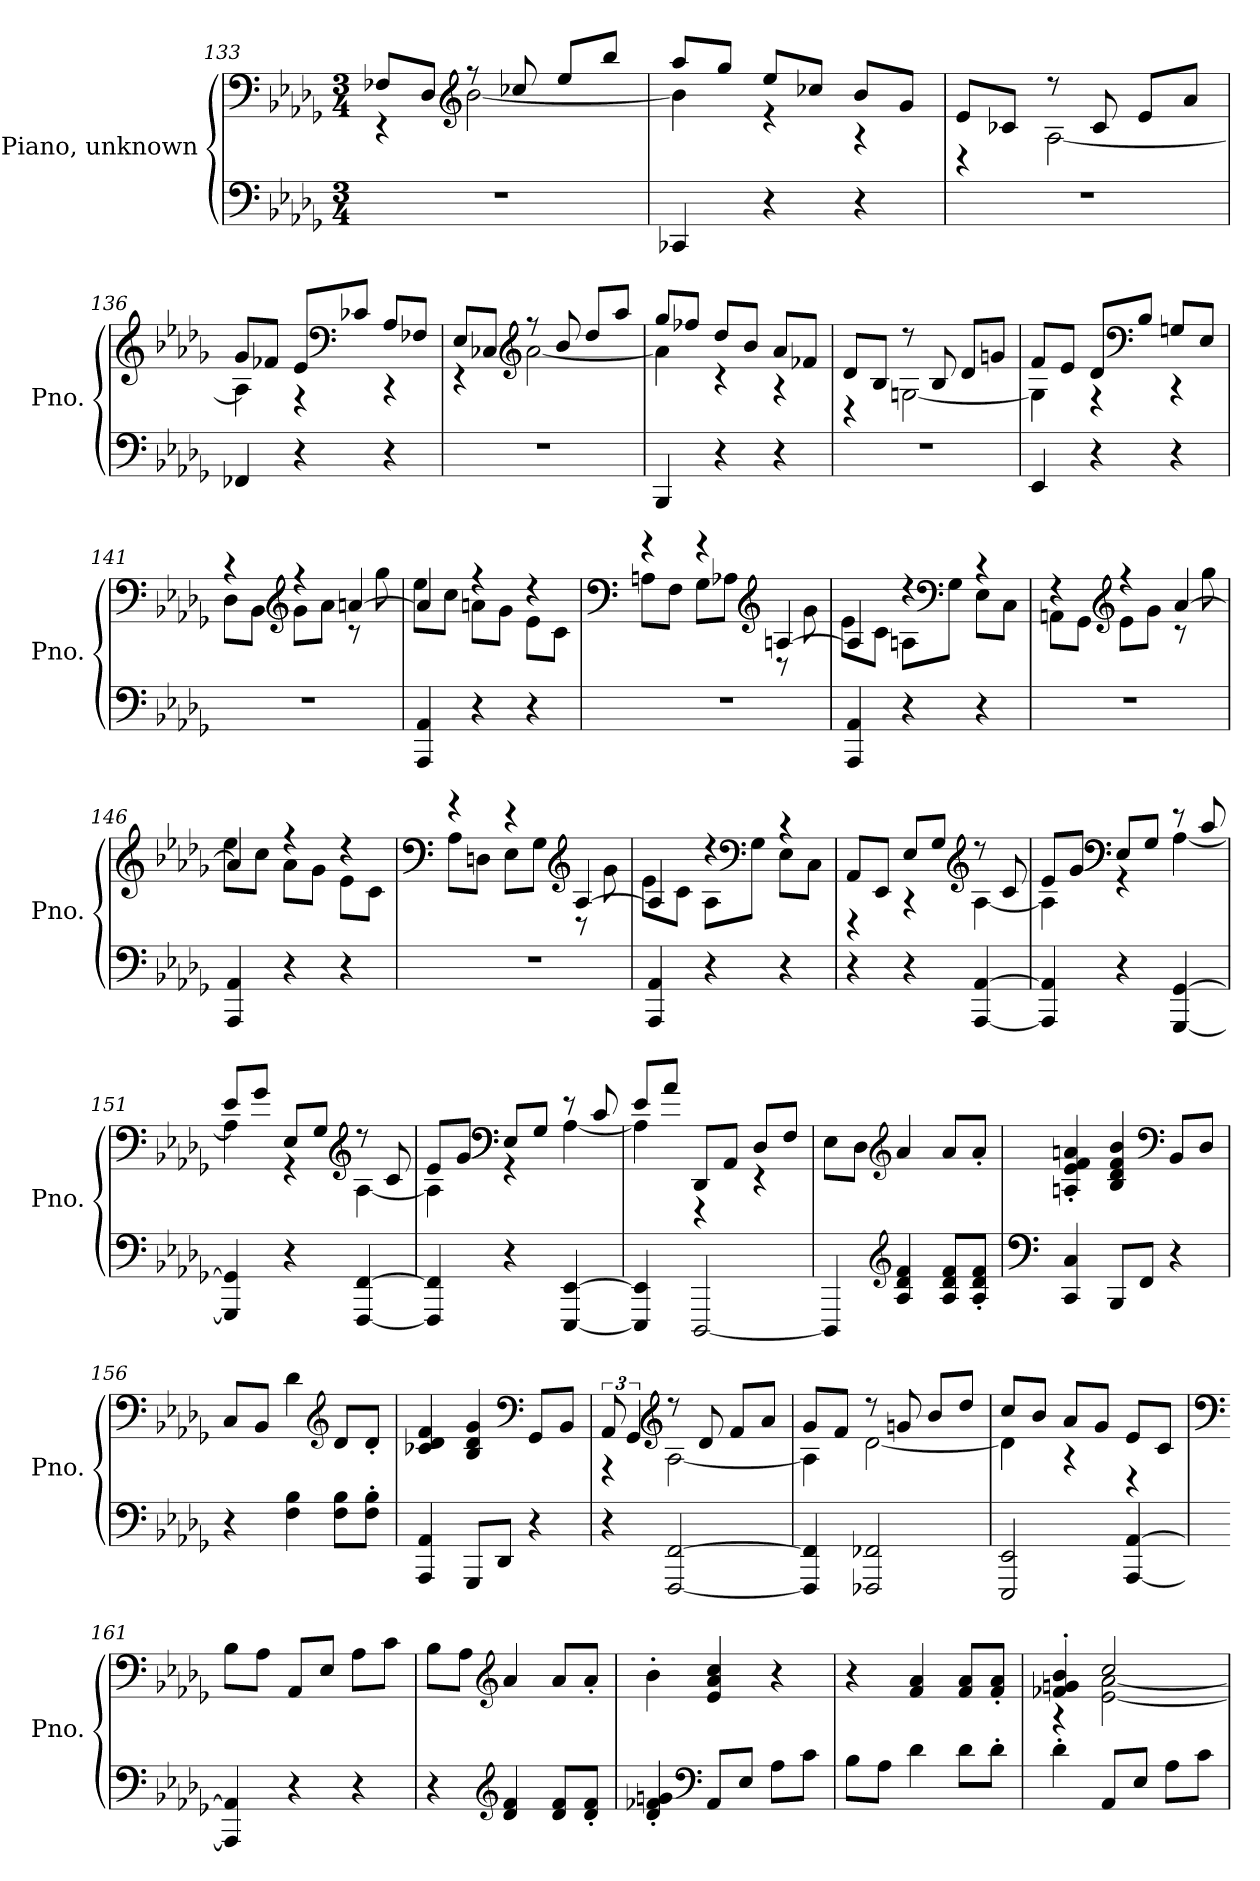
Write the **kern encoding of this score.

**kern	**kern
*part1	*part1
*staff2	*staff1
*I"Piano, unknown	*
*I'Pno.	*
!!LO:LB:g=z
*clefF4	*clefF4
*k[b-e-a-d-g-]	*k[b-e-a-d-g-]
*M3/4	*M3/4
=133	=133
*	*^
2.r	8F-X/L	4r
.	8D-/J	.
*	*clefG2	*
.	8r	[2b-\
.	8cc-X/	.
.	8ee-/L	.
.	8bb-/J	.
=134	=134	=134
4CC-X/	8aa-/L	4b-\]
.	8gg-/J	.
4r	8ee-/L	4r
.	8cc-X/J	.
4r	8b-/L	4r
.	8g-/J	.
=135	=135	=135
2.r	8e-/L	4r
.	8c-X/J	.
.	8r	[2A-\
.	8c-/	.
.	8e-/L	.
.	8a-/J	.
=136	=136	=136
4FF-X/	8g-/L	4A-\]
.	8f-X/J	.
4r	8e-/L	4r
*	*clefF4	*
.	8c-X/J	.
4r	8A-/L	4r
.	8F-X/J	.
!!LO:PB:g=z	!!
=137	=137	=137
2.r	8E-/L	4r
.	8C-X/J	.
*	*clefG2	*
.	8r	[2a-\
.	8b-/	.
.	8dd-/L	.
.	8aa-/J	.
=138	=138	=138
4BBB-/	8gg-/L	4a-\]
.	8ff-X/J	.
4r	8dd-/L	4r
.	8b-/J	.
4r	8a-/L	4r
.	8f-X/J	.
=139	=139	=139
2.r	8d-/L	4r
.	8B-/J	.
.	8r	[2Gn\
.	8B-/	.
.	8d-/L	.
.	8gn/J	.
=140	=140	=140
4EE-/	8f/L	4G\]
.	8e-/J	.
4r	8d-/L	4r
*	*clefF4	*
.	8B-/J	.
4r	8Gn/L	4r
.	8E-/J	.
!!LO:LB:g=z	!!
=141	=141	=141
2.r	4r	8D-\L
.	.	8BB-\J
*	*clefG2	*
.	4r	8g-\L
.	.	8a-\J
.	[4an/	8r
.	.	8gg-\
=142	=142	=142
4AAA-/ 4AA-/	4a/]	8ee-\L
.	.	8cc\J
4r	4r	8an\L
.	.	8g-\J
4r	4r	8e-\L
.	.	8c\J
=143	=143	=143
*	*clefF4	*
2.r	4r	8An\L
.	.	8F\J
.	4r	8G-\L
.	.	8A-X\J
*	*clefG2	*
.	[4An/	8r
.	.	8g-\
=144	=144	=144
4AAA-/ 4AA-/	4A/]	8e-\L
.	.	8c\J
4r	4r	8An\L
*	*clefF4	*
.	.	8G-\J
4r	4r	8E-\L
.	.	8C\J
!!LO:LB:g=z	!!
=145	=145	=145
2.r	4r	8AAn\L
.	.	8GG-\J
*	*clefG2	*
.	4r	8e-\L
.	.	8g-\J
.	[4a-/	8r
.	.	8gg-\
=146	=146	=146
4AAA-/ 4AA-/	4a-/]	8ee-\L
.	.	8cc\J
4r	4r	8a-\L
.	.	8g-\J
4r	4r	8e-\L
.	.	8c\J
=147	=147	=147
*	*clefF4	*
2.r	4r	8A-\L
.	.	8Dn\J
.	4r	8E-\L
.	.	8G-\J
*	*clefG2	*
.	[4A-/	8r
.	.	8g-\
=148	=148	=148
4AAA-/ 4AA-/	4A-/]	8e-\L
.	.	8c\J
4r	4r	8A-\L
*	*clefF4	*
.	.	8G-\J
4r	4r	8E-\L
.	.	8C\J
!!LO:LB:g=z	!!
=149	=149	=149
4r	8AA-/L	4r
.	8EE-/J	.
4r	8E-/L	4r
.	8G-/J	.
*	*clefG2	*
[4AAA-/ [4AA-/	8r	[4A-\
.	8c/	.
=150	=150	=150
4AAA-/] 4AA-/]	8e-/L	4A-\]
.	8g-/J	.
*	*clefF4	*
4r	8E-/L	4r
.	8G-/J	.
[4GGG-/ [4GG-/	8r	[4A-\
.	8c/	.
=151	=151	=151
4GGG-/] 4GG-/]	8e-/L	4A-\]
.	8g-/J	.
4r	8E-/L	4r
.	8G-/J	.
*	*clefG2	*
[4FFF/ [4FF/	8r	[4A-\
.	8c/	.
=152	=152	=152
4FFF/] 4FF/]	8e-/L	4A-\]
.	8g-/J	.
*	*clefF4	*
4r	8E-/L	4r
.	8G-/J	.
[4EEE-/ [4EE-/	8r	[4A-\
.	8c/	.
!!LO:LB:g=z	!!
=153	=153	=153
4EEE-/] 4EE-/]	8e-/L	4A-\]
.	8a-/J	.
[2DDD-/	8DD-/L	4r
.	8AA-/J	.
.	8D-/L	4r
.	8F/J	.
*	*v	*v
=154	=154
4DDD-/]	8E-\L
.	8D-\J
*clefG2	*clefG2
4A-/ 4d-/ 4f/	4a-/
8A-/ 8d-/ 8f/L	8a-/L
8A-/' 8d-/' 8f/'J	8a-'/J
=155	=155
*clefF4	*
4CC/ 4C/	4An/' 4e-/' 4f/' 4an/'
8BBB-/L	4B-/ 4d-/ 4f/ 4b-/
8FF/J	.
*	*clefF4
4r	8BB-/L
.	8D-/J
=156	=156
4r	8C/L
.	8BB-/J
4F\ 4B-\	4d-\
*	*clefG2
8F\ 8B-\L	8d-/L
8F\' 8B-\'J	8d-'/J
=157	=157
4AAA-/ 4AA-/	4c-X/ 4d-/ 4f/
8GGG-/L	4B-/ 4d-/ 4g-/
8DD-/J	.
*	*clefF4
4r	8GG-/L
.	8BB-/J
!!LO:LB:g=z
=158	=158
*	*^
4r	12AA-/	4r
.	6GG-/	.
*	*clefG2	*
[2FFF/ [2FF/	8r	[2A-\
.	8d-/	.
.	8f/L	.
.	8a-/J	.
=159	=159	=159
4FFF/] 4FF/]	8g-/L	4A-\]
.	8f/J	.
2FFF-X/ 2FF-X/	8r	[2d-\
.	8gn/	.
.	8b-/L	.
.	8dd-/J	.
=160	=160	=160
2EEE-/ 2EE-/	8cc/L	4d-\]
.	8b-/J	.
.	8a-/L	4r
.	8g-/J	.
[4AAA-/ [4AA-/	8e-/L	4r
.	8c/J	.
*	*v	*v
=161	=161
*	*clefF4
4AAA-/] 4AA-/]	8B-\L
.	8A-\J
4r	8AA-/L
.	8E-/J
4r	8A-\L
.	8c\J
=162	=162
4r	8B-\L
.	8A-\J
*clefG2	*clefG2
4d-/ 4f/	4a-/
8d-/ 8f/L	8a-/L
8d-/' 8f/'J	8a-'/J
!!LO:PB:g=z
=163	=163
4d-/' 4f-X/' 4gn/'	4b-'\
*clefF4	*
8AA-/L	4e-/ 4a-/ 4cc/
8E-/J	.
8A-\L	4r
8c\J	.
=164	=164
8B-\L	4r
8A-\J	.
4d-\	4f/ 4a-/
8d-\L	8f/ 8a-/L
8d-'\J	8f/' 8a-/'J
=165	=165
*	*^
4d-'\	4f-X/' 4gn/' 4b-/'	4r
8AA-/L	2cc/	[2e-\ [2a-\
8E-/J	.	.
8A-\L	.	.
8c\J	.	.
*	*v	*v
=	=
*-	*-
